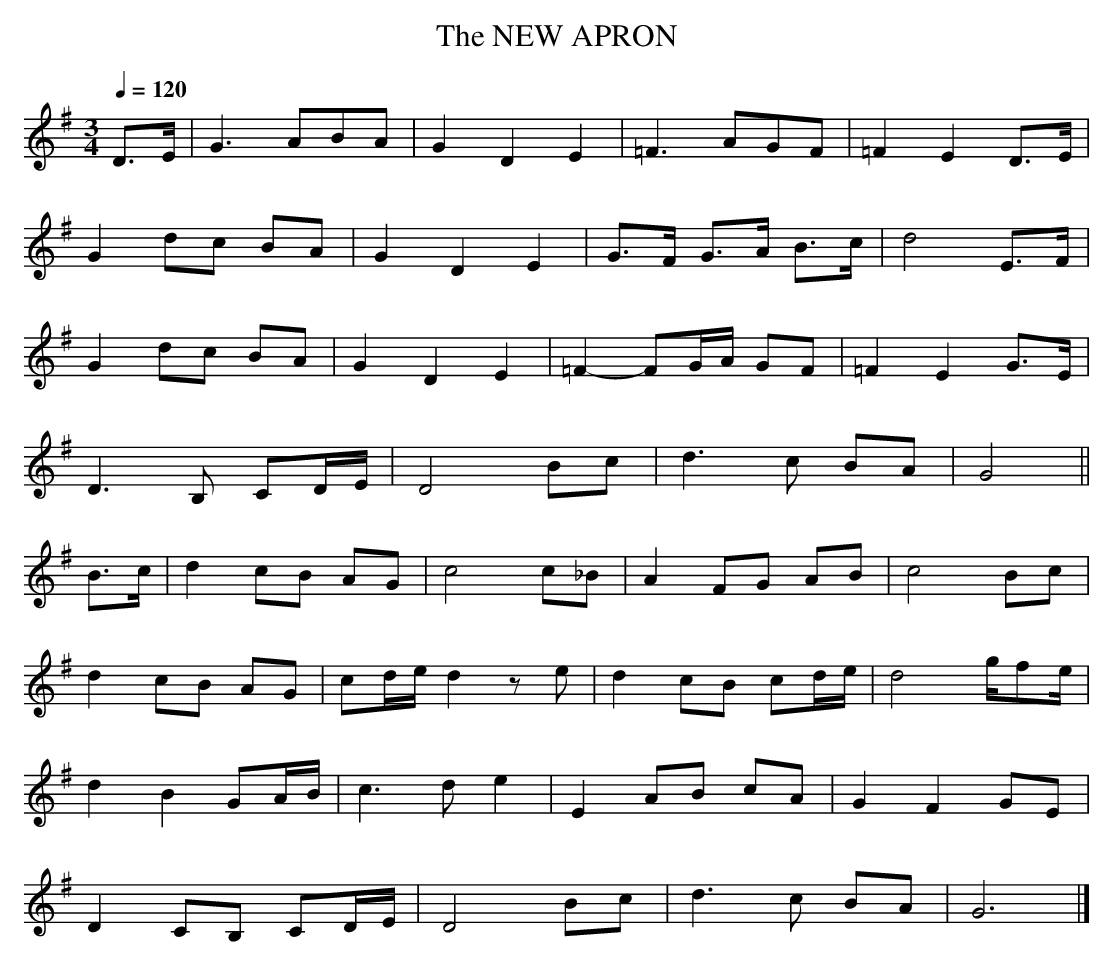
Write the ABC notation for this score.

X:1
T:NEW APRON, The
M:3/4
Q:1/4=120
L:1/8
K:G
D>E|G3 ABA|G2 D2 E2|=F3 AGF|=F2 E2 D>E|
G2 dc BA|G2 D2 E2|G>F G>A B>c|d4 E>F|
G2 dc BA|G2 D2 E2|=F2-FG/A/ GF|=F2 E2 G>E|
D3B, CD/E/|D4Bc|d3c BA|G4||
B>c|d2 cB AG|c4 c_B|A2 FG AB|c4 Bc|
d2 cB AG|cd/e/ d2ze|d2cB cd/e/|d4 g/fe/|
d2 B2 GA/B/|c3d e2|E2 AB cA|G2 F2 GE|
D2 CB, CD/E/|D4 Bc|d3c BA|G6|]
